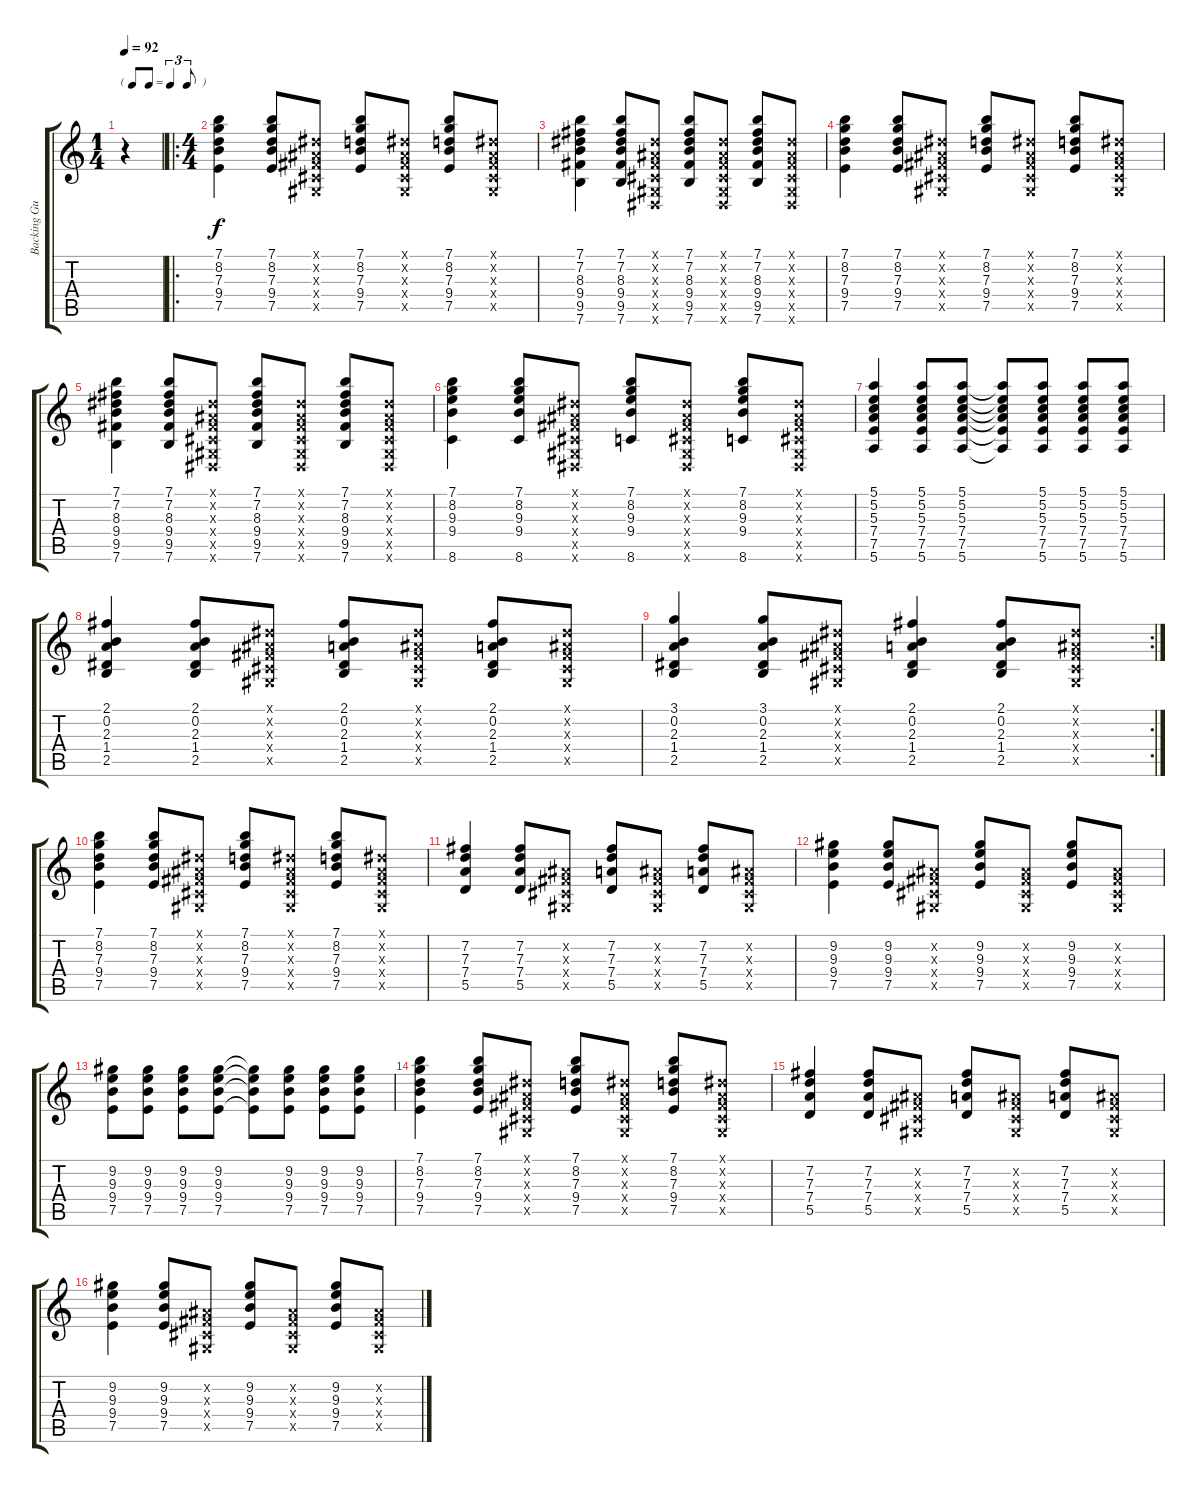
\track ("Backing Guitar" "Backing Gu") {instrument acousticguitarsteel}
\staff {score tabs}
\tuning (E4 B3 G3 D3 A2 E2) {hide}
\ts (1 4)
\tf triplet8th
\tempo 92
\clef g2
\ks c
r.4{dy f instrument acousticguitarsteel} |
\ro
\ts (4 4)
(7.1 8.2 7.3 9.4 7.5).4 (7.1 8.2 7.3 9.4 7.5).8 (-1.1{x} -1.2{x} -1.3{x} -1.4{x} -1.5{x}).8 (7.1 8.2 7.3 9.4 7.5).8 (-1.1{x} -1.2{x} -1.3{x} -1.4{x} -1.5{x}).8 (7.1 8.2 7.3 9.4 7.5).8 (-1.1{x} -1.2{x} -1.3{x} -1.4{x} -1.5{x}).8 |
(7.1 7.2 8.3 9.4 9.5 7.6).4 (7.1 7.2 8.3 9.4 9.5 7.6).8 (-1.1{x} -1.2{x} -1.3{x} -1.4{x} -1.5{x} -1.6{x}).8 (7.1 7.2 8.3 9.4 9.5 7.6).8 (-1.1{x} -1.2{x} -1.3{x} -1.4{x} -1.5{x} -1.6{x}).8 (7.1 7.2 8.3 9.4 9.5 7.6).8 (-1.1{x} -1.2{x} -1.3{x} -1.4{x} -1.5{x} -1.6{x}).8 |
(7.1 8.2 7.3 9.4 7.5).4 (7.1 8.2 7.3 9.4 7.5).8 (-1.1{x} -1.2{x} -1.3{x} -1.4{x} -1.5{x}).8 (7.1 8.2 7.3 9.4 7.5).8 (-1.1{x} -1.2{x} -1.3{x} -1.4{x} -1.5{x}).8 (7.1 8.2 7.3 9.4 7.5).8 (-1.1{x} -1.2{x} -1.3{x} -1.4{x} -1.5{x}).8 |
(7.1 7.2 8.3 9.4 9.5 7.6).4 (7.1 7.2 8.3 9.4 9.5 7.6).8 (-1.1{x} -1.2{x} -1.3{x} -1.4{x} -1.5{x} -1.6{x}).8 (7.1 7.2 8.3 9.4 9.5 7.6).8 (-1.1{x} -1.2{x} -1.3{x} -1.4{x} -1.5{x} -1.6{x}).8 (7.1 7.2 8.3 9.4 9.5 7.6).8 (-1.1{x} -1.2{x} -1.3{x} -1.4{x} -1.5{x} -1.6{x}).8 |
(7.1 8.2 9.3 9.4 8.6).4 (7.1 8.2 9.3 9.4 8.6).8 (-1.1{x} -1.2{x} -1.3{x} -1.4{x} -1.5{x} -1.6{x}).8 (7.1 8.2 9.3 9.4 8.6).8 (-1.1{x} -1.2{x} -1.3{x} -1.4{x} -1.5{x} -1.6{x}).8 (7.1 8.2 9.3 9.4 8.6).8 (-1.1{x} -1.2{x} -1.3{x} -1.4{x} -1.5{x} -1.6{x}).8 |
(5.1 5.2 5.3 7.4 7.5 5.6).4 (5.1 5.2 5.3 7.4 7.5 5.6).8 (5.1 5.2 5.3 7.4 7.5 5.6).8 (5.1{t} 5.2{t} 5.3{t} 7.4{t} 7.5{t} 5.6{t}).8 (5.1 5.2 5.3 7.4 7.5 5.6).8 (5.1 5.2 5.3 7.4 7.5 5.6).8 (5.1 5.2 5.3 7.4 7.5 5.6).8 |
(2.1 0.2 2.3 1.4 2.5).4 (2.1 0.2 2.3 1.4 2.5).8 (-1.1{x} -1.2{x} -1.3{x} -1.4{x} -1.5{x}).8 (2.1 0.2 2.3 1.4 2.5).8 (-1.1{x} -1.2{x} -1.3{x} -1.4{x} -1.5{x}).8 (2.1 0.2 2.3 1.4 2.5).8 (-1.1{x} -1.2{x} -1.3{x} -1.4{x} -1.5{x}).8 |
\rc 2
(3.1 0.2 2.3 1.4 2.5).4 (3.1 0.2 2.3 1.4 2.5).8 (-1.1{x} -1.2{x} -1.3{x} -1.4{x} -1.5{x}).8 (2.1 0.2 2.3 1.4 2.5).4 (2.1 0.2 2.3 1.4 2.5).8 (-1.1{x} -1.2{x} -1.3{x} -1.4{x} -1.5{x}).8 |
(7.1 8.2 7.3 9.4 7.5).4 (7.1 8.2 7.3 9.4 7.5).8 (-1.1{x} -1.2{x} -1.3{x} -1.4{x} -1.5{x}).8 (7.1 8.2 7.3 9.4 7.5).8 (-1.1{x} -1.2{x} -1.3{x} -1.4{x} -1.5{x}).8 (7.1 8.2 7.3 9.4 7.5).8 (-1.1{x} -1.2{x} -1.3{x} -1.4{x} -1.5{x}).8 |
(7.2 7.3 7.4 5.5).4 (7.2 7.3 7.4 5.5).8 (-1.2{x} -1.3{x} -1.4{x} -1.5{x}).8 (7.2 7.3 7.4 5.5).8 (-1.2{x} -1.3{x} -1.4{x} -1.5{x}).8 (7.2 7.3 7.4 5.5).8 (-1.2{x} -1.3{x} -1.4{x} -1.5{x}).8 |
(9.2 9.3 9.4 7.5).4 (9.2 9.3 9.4 7.5).8 (-1.2{x} -1.3{x} -1.4{x} -1.5{x}).8 (9.2 9.3 9.4 7.5).8 (-1.2{x} -1.3{x} -1.4{x} -1.5{x}).8 (9.2 9.3 9.4 7.5).8 (-1.2{x} -1.3{x} -1.4{x} -1.5{x}).8 |
(9.2 9.3 9.4 7.5).8 (9.2 9.3 9.4 7.5).8 (9.2 9.3 9.4 7.5).8 (9.2 9.3 9.4 7.5).8 (9.2{t} 9.3{t} 9.4{t} 7.5{t}).8 (9.2 9.3 9.4 7.5).8 (9.2 9.3 9.4 7.5).8 (9.2 9.3 9.4 7.5).8 |
(7.1 8.2 7.3 9.4 7.5).4 (7.1 8.2 7.3 9.4 7.5).8 (-1.1{x} -1.2{x} -1.3{x} -1.4{x} -1.5{x}).8 (7.1 8.2 7.3 9.4 7.5).8 (-1.1{x} -1.2{x} -1.3{x} -1.4{x} -1.5{x}).8 (7.1 8.2 7.3 9.4 7.5).8 (-1.1{x} -1.2{x} -1.3{x} -1.4{x} -1.5{x}).8 |
(7.2 7.3 7.4 5.5).4 (7.2 7.3 7.4 5.5).8 (-1.2{x} -1.3{x} -1.4{x} -1.5{x}).8 (7.2 7.3 7.4 5.5).8 (-1.2{x} -1.3{x} -1.4{x} -1.5{x}).8 (7.2 7.3 7.4 5.5).8 (-1.2{x} -1.3{x} -1.4{x} -1.5{x}).8 |
(9.2 9.3 9.4 7.5).4 (9.2 9.3 9.4 7.5).8 (-1.2{x} -1.3{x} -1.4{x} -1.5{x}).8 (9.2 9.3 9.4 7.5).8 (-1.2{x} -1.3{x} -1.4{x} -1.5{x}).8 (9.2 9.3 9.4 7.5).8 (-1.2{x} -1.3{x} -1.4{x} -1.5{x}).8
